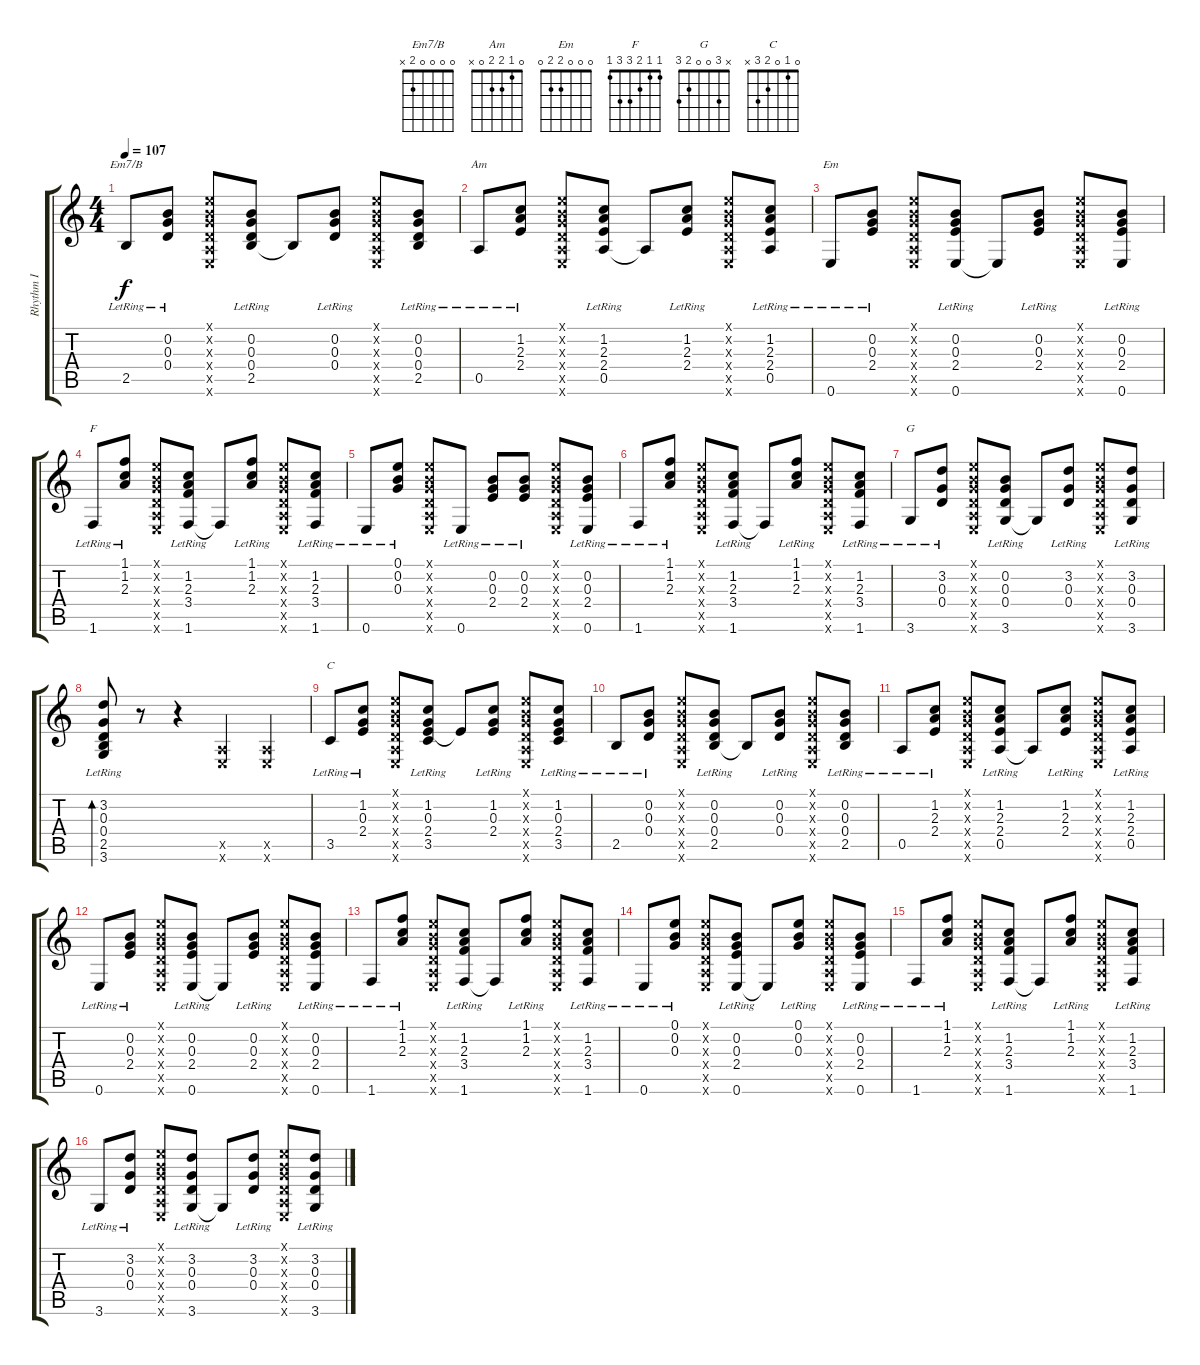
\track ("Rhythm I" "Rhythm I") {instrument acousticguitarsteel}
\staff {score tabs}
\tuning (E4 B3 G3 D3 A2 E2) {hide}
\chord ("Em7/B" 0 0 0 0 2 x)
\chord ("Am" 0 1 2 2 0 x)
\chord ("Em" 0 0 0 2 2 0)
\chord ("F" 1 1 2 3 3 1)
\chord ("G" x 3 0 0 2 3)
\chord ("C" 0 1 0 2 3 x)
\ts (4 4)
\tempo 107
\clef g2
\ks c
2.5{lr}.8{ch "Em7/B" dy f} (0.2{lr} 0.3{lr} 0.4{lr}).8 (0.1{x} 0.2{x} 0.3{x} 0.4{x} 0.5{x} 0.6{x}).8 (0.2{lr} 0.3{lr} 0.4{lr} 2.5{lr}).8 2.5{t}.8 (0.2{lr} 0.3{lr} 0.4{lr}).8 (0.1{x} 0.2{x} 0.3{x} 0.4{x} 0.5{x} 0.6{x}).8 (0.2{lr} 0.3{lr} 0.4{lr} 2.5{lr}).8 |
0.5{lr}.8{ch "Am"} (1.2{lr} 2.3{lr} 2.4{lr}).8 (0.1{x} 0.2{x} 0.3{x} 0.4{x} 0.5{x} 0.6{x}).8 (1.2{lr} 2.3{lr} 2.4{lr} 0.5{lr}).8 0.5{t}.8 (1.2{lr} 2.3{lr} 2.4{lr}).8 (0.1{x} 0.2{x} 0.3{x} 0.4{x} 0.5{x} 0.6{x}).8 (1.2{lr} 2.3{lr} 2.4{lr} 0.5{lr}).8 |
0.6{lr}.8{ch "Em"} (0.2{lr} 0.3{lr} 2.4{lr}).8 (0.1{x} 0.2{x} 0.3{x} 0.4{x} 0.5{x} 0.6{x}).8 (0.2{lr} 0.3{lr} 2.4{lr} 0.6{lr}).8 0.6{t}.8 (0.2{lr} 0.3{lr} 2.4{lr}).8 (0.1{x} 0.2{x} 0.3{x} 0.4{x} 0.5{x} 0.6{x}).8 (0.2{lr} 0.3{lr} 2.4{lr} 0.6{lr}).8 |
1.6{lr}.8{ch "F"} (1.1{lr} 1.2{lr} 2.3{lr}).8 (0.1{x} 0.2{x} 0.3{x} 0.4{x} 0.5{x} 0.6{x}).8 (1.2{lr} 2.3{lr} 3.4{lr} 1.6{lr}).8 1.6{t}.8 (1.1{lr} 1.2{lr} 2.3{lr}).8 (0.1{x} 0.2{x} 0.3{x} 0.4{x} 0.5{x} 0.6{x}).8 (1.2{lr} 2.3{lr} 3.4{lr} 1.6{lr}).8 |
0.6{lr}.8 (0.1{lr} 0.2{lr} 0.3{lr}).8 (0.1{x} 0.2{x} 0.3{x} 0.4{x} 0.5{x} 0.6{x}).8 0.6{lr}.8 (0.2{lr} 0.3{lr} 2.4{lr}).8 (0.2{lr} 0.3{lr} 2.4{lr}).8 (0.1{x} 0.2{x} 0.3{x} 0.4{x} 0.5{x} 0.6{x}).8 (0.2{lr} 0.3{lr} 2.4{lr} 0.6{lr}).8 |
1.6{lr}.8 (1.1{lr} 1.2{lr} 2.3{lr}).8 (0.1{x} 0.2{x} 0.3{x} 0.4{x} 0.5{x} 0.6{x}).8 (1.2{lr} 2.3{lr} 3.4{lr} 1.6{lr}).8 1.6{t}.8 (1.1{lr} 1.2{lr} 2.3{lr}).8 (0.1{x} 0.2{x} 0.3{x} 0.4{x} 0.5{x} 0.6{x}).8 (1.2{lr} 2.3{lr} 3.4{lr} 1.6{lr}).8 |
3.6{lr}.8{ch "G"} (3.2{lr} 0.3{lr} 0.4{lr}).8 (0.1{x} 0.2{x} 0.3{x} 0.4{x} 0.5{x} 0.6{x}).8 (0.2{lr} 0.3{lr} 0.4{lr} 3.6{lr}).8 3.6{t}.8 (3.2{lr} 0.3{lr} 0.4{lr}).8 (0.1{x} 0.2{x} 0.3{x} 0.4{x} 0.5{x} 0.6{x}).8 (3.2{lr} 0.3{lr} 0.4{lr} 3.6{lr}).8 |
(3.2{lr} 0.3{lr} 0.4{lr} 2.5{lr} 3.6{lr}).8{bd 60} r.8 r.4 (0.5{x} 0.6{x}).4 (0.5{x} 0.6{x}).4 |
3.5{lr}.8{ch "C"} (1.2{lr} 0.3{lr} 2.4{lr}).8 (0.1{x} 0.2{x} 0.3{x} 0.4{x} 0.5{x} 0.6{x}).8 (1.2{lr} 0.3{lr} 2.4{lr} 3.5{lr}).8 2.4{t}.8 (1.2{lr} 0.3{lr} 2.4{lr}).8 (0.1{x} 0.2{x} 0.3{x} 0.4{x} 0.5{x} 0.6{x}).8 (1.2{lr} 0.3{lr} 2.4{lr} 3.5{lr}).8 |
2.5{lr}.8 (0.2{lr} 0.3{lr} 0.4{lr}).8 (0.1{x} 0.2{x} 0.3{x} 0.4{x} 0.5{x} 0.6{x}).8 (0.2{lr} 0.3{lr} 0.4{lr} 2.5{lr}).8 2.5{t}.8 (0.2{lr} 0.3{lr} 0.4{lr}).8 (0.1{x} 0.2{x} 0.3{x} 0.4{x} 0.5{x} 0.6{x}).8 (0.2{lr} 0.3{lr} 0.4{lr} 2.5{lr}).8 |
0.5{lr}.8 (1.2{lr} 2.3{lr} 2.4{lr}).8 (0.1{x} 0.2{x} 0.3{x} 0.4{x} 0.5{x} 0.6{x}).8 (1.2{lr} 2.3{lr} 2.4{lr} 0.5{lr}).8 0.5{t}.8 (1.2{lr} 2.3{lr} 2.4{lr}).8 (0.1{x} 0.2{x} 0.3{x} 0.4{x} 0.5{x} 0.6{x}).8 (1.2{lr} 2.3{lr} 2.4{lr} 0.5{lr}).8 |
0.6{lr}.8 (0.2{lr} 0.3{lr} 2.4{lr}).8 (0.1{x} 0.2{x} 0.3{x} 0.4{x} 0.5{x} 0.6{x}).8 (0.2{lr} 0.3{lr} 2.4{lr} 0.6{lr}).8 0.6{t}.8 (0.2{lr} 0.3{lr} 2.4{lr}).8 (0.1{x} 0.2{x} 0.3{x} 0.4{x} 0.5{x} 0.6{x}).8 (0.2{lr} 0.3{lr} 2.4{lr} 0.6{lr}).8 |
1.6{lr}.8 (1.1{lr} 1.2{lr} 2.3{lr}).8 (0.1{x} 0.2{x} 0.3{x} 0.4{x} 0.5{x} 0.6{x}).8 (1.2{lr} 2.3{lr} 3.4{lr} 1.6{lr}).8 1.6{t}.8 (1.1{lr} 1.2{lr} 2.3{lr}).8 (0.1{x} 0.2{x} 0.3{x} 0.4{x} 0.5{x} 0.6{x}).8 (1.2{lr} 2.3{lr} 3.4{lr} 1.6{lr}).8 |
0.6{lr}.8 (0.1{lr} 0.2{lr} 0.3{lr}).8 (0.1{x} 0.2{x} 0.3{x} 0.4{x} 0.5{x} 0.6{x}).8 (0.2{lr} 0.3{lr} 2.4{lr} 0.6{lr}).8 0.6{t}.8 (0.1{lr} 0.2{lr} 0.3{lr}).8 (0.1{x} 0.2{x} 0.3{x} 0.4{x} 0.5{x} 0.6{x}).8 (0.2{lr} 0.3{lr} 2.4{lr} 0.6{lr}).8 |
1.6{lr}.8 (1.1{lr} 1.2{lr} 2.3{lr}).8 (0.1{x} 0.2{x} 0.3{x} 0.4{x} 0.5{x} 0.6{x}).8 (1.2{lr} 2.3{lr} 3.4{lr} 1.6{lr}).8 1.6{t}.8 (1.1{lr} 1.2{lr} 2.3{lr}).8 (0.1{x} 0.2{x} 0.3{x} 0.4{x} 0.5{x} 0.6{x}).8 (1.2{lr} 2.3{lr} 3.4{lr} 1.6{lr}).8 |
3.6{lr}.8 (3.2{lr} 0.3{lr} 0.4{lr}).8 (0.1{x} 0.2{x} 0.3{x} 0.4{x} 0.5{x} 0.6{x}).8 (3.2{lr} 0.3{lr} 0.4{lr} 3.6{lr}).8 3.6{t}.8 (3.2{lr} 0.3{lr} 0.4{lr}).8 (0.1{x} 0.2{x} 0.3{x} 0.4{x} 0.5{x} 0.6{x}).8 (3.2{lr} 0.3{lr} 0.4{lr} 3.6{lr}).8
